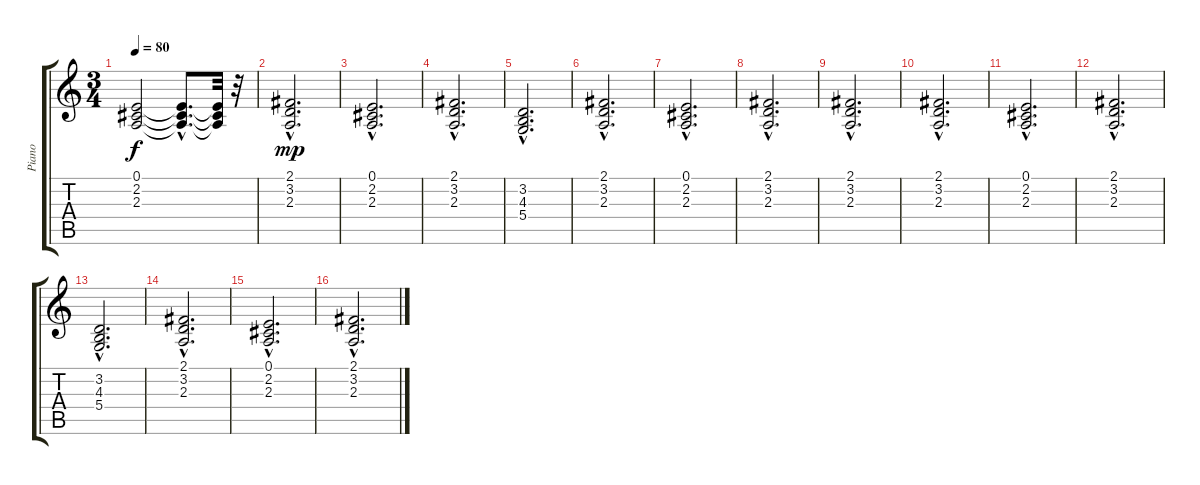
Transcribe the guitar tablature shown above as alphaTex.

\track ("Piano " "Piano ") {instrument electricpiano1}
\staff {score tabs}
\tuning (E4 B3 G3 D3 A2 E2) {hide}
\ts (3 4)
\tempo 80
\clef g2
\ks c
(0.1{t} 2.2{t} 2.3{t}).2{dy f} (0.1{hac t} 2.2{hac t} 2.3{hac t}).8{d} (0.1{t} 2.2{t} 2.3{t}).32 r.32 |
(2.1{hac} 3.2{hac} 2.3{hac}).2{d dy mp} |
(0.1{hac} 2.2{hac} 2.3{hac}).2{d} |
(2.1{hac} 3.2{hac} 2.3{hac}).2{d} |
(3.2{hac} 4.3{hac} 5.4{hac}).2{d} |
(2.1{hac} 3.2{hac} 2.3{hac}).2{d} |
(0.1{hac} 2.2{hac} 2.3{hac}).2{d} |
(2.1{hac} 3.2{hac} 2.3{hac}).2{d} |
(2.1{hac} 3.2{hac} 2.3{hac}).2{d} |
(2.1{hac} 3.2{hac} 2.3{hac}).2{d} |
(0.1{hac} 2.2{hac} 2.3{hac}).2{d} |
(2.1{hac} 3.2{hac} 2.3{hac}).2{d} |
(3.2{hac} 4.3{hac} 5.4{hac}).2{d} |
(2.1{hac} 3.2{hac} 2.3{hac}).2{d} |
(0.1{hac} 2.2{hac} 2.3{hac}).2{d} |
(2.1{hac} 3.2{hac} 2.3{hac}).2{d}
